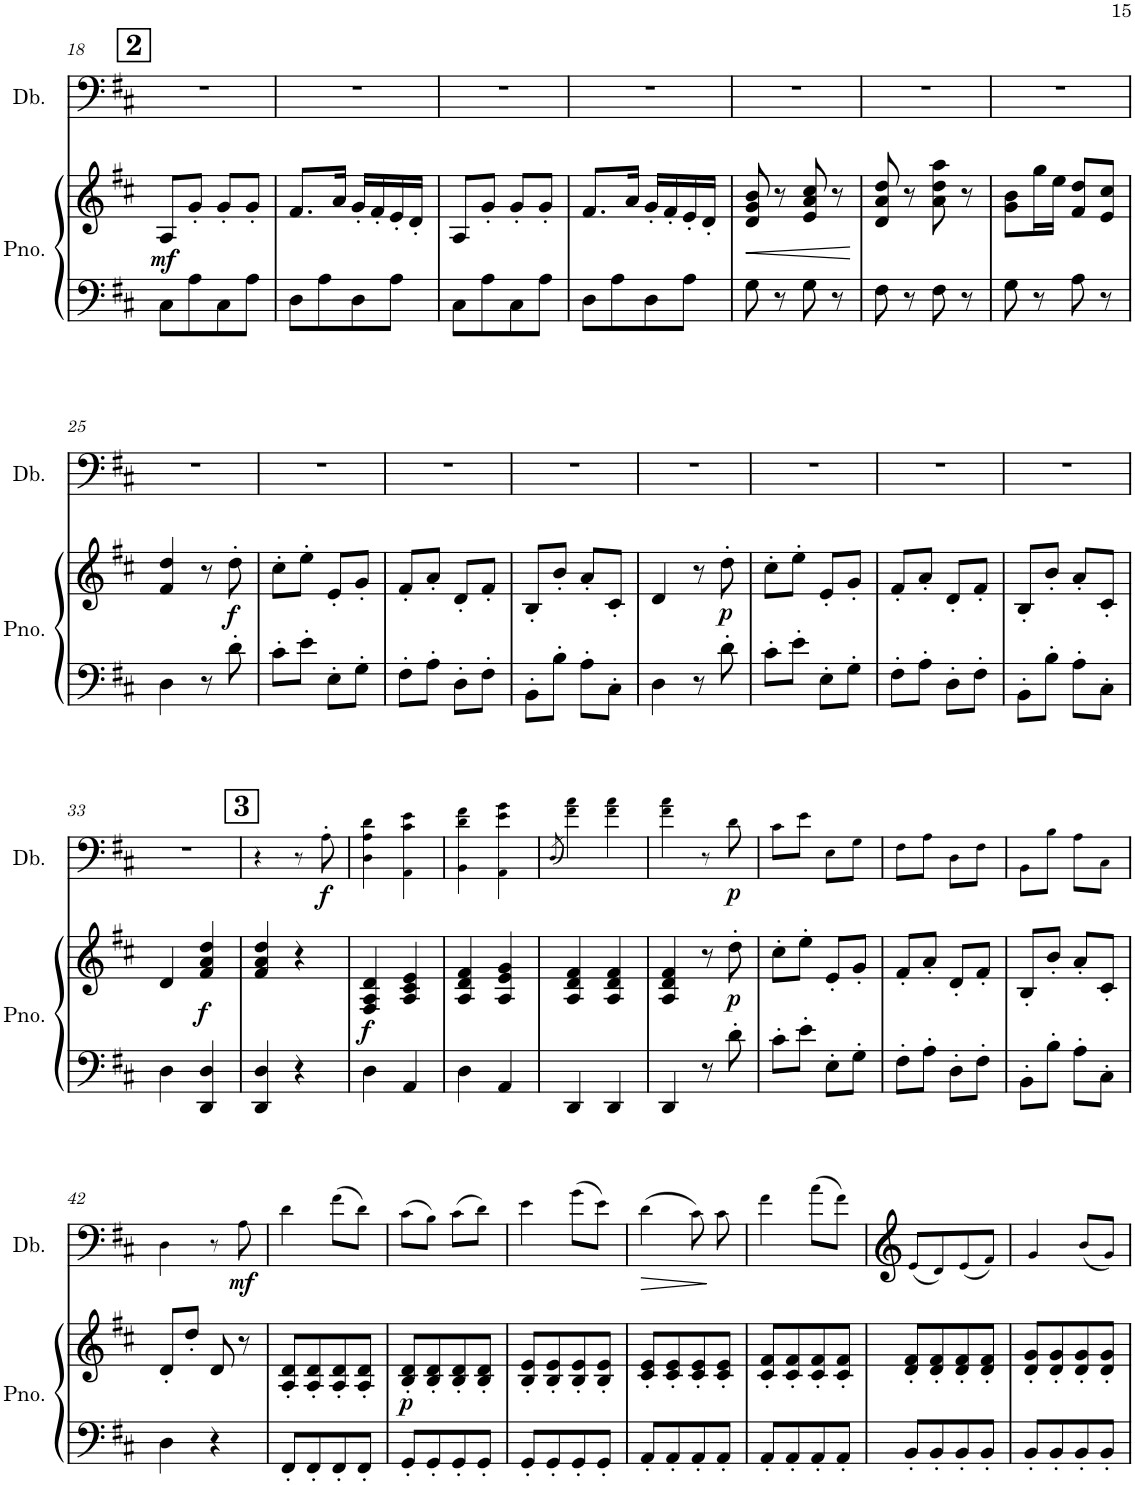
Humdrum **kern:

**kern	**kern	**dynam	**kern	**dynam
*part2	*part2	*part2	*part1	*part1
*staff3	*staff2	*staff2/3	*staff1	*staff1
*I"Piano	*	*	*I"Double Bass	*
*I'Pno.	*	*	*I'Db.	*
!!LO:PB:g=z
*clefF4	*clefG2	*	*clefF4	*
*	*	*	*Trd7c12	*
*k[f#c#]	*k[f#c#]	*	*k[f#c#]	*
*M2/4	*M2/4	*	*M2/4	*
!!LO:REH:place=s1:a:B:cj:fs=14:t=2
=18	=18	=18	=18	=18
!	!	!LO:DY:b	!	!
8C#\L	8A/L	mf	2r	.
8A\	8g'/J	.	.	.
8C#\	8g'/L	.	.	.
8A\J	8g'/J	.	.	.
=19	=19	=19	=19	=19
8D\L	8.f#/L	.	2r	.
8A\	.	.	.	.
.	16a/Jk	.	.	.
8D\	16g'/LL	.	.	.
.	16f#'/	.	.	.
8A\J	16e'/	.	.	.
.	16d'/JJ	.	.	.
=20	=20	=20	=20	=20
8C#\L	8A/L	.	2r	.
8A\	8g'/J	.	.	.
8C#\	8g'/L	.	.	.
8A\J	8g'/J	.	.	.
=21	=21	=21	=21	=21
8D\L	8.f#/L	.	2r	.
8A\	.	.	.	.
.	16a/Jk	.	.	.
8D\	16g'/LL	.	.	.
.	16f#'/	.	.	.
8A\J	16e'/	.	.	.
.	16d'/JJ	.	.	.
=22	=22	=22	=22	=22
!	!	!LO:HP:b	!	!
8G\	8d/ 8g/ 8b/	<	2r	.
8r	8r	.	.	.
8G\	8e/ 8a/ 8cc#/	.	.	.
8r	8r	.	.	.
.	.	[	.	.
=23	=23	=23	=23	=23
8F#\	8d/ 8a/ 8dd/	.	2r	.
8r	8r	.	.	.
8F#\	8a\ 8dd\ 8aa\	.	.	.
8r	8r	.	.	.
=24	=24	=24	=24	=24
8G\	8g\ 8b\L	.	2r	.
8r	16gg\L	.	.	.
.	16ee\JJ	.	.	.
8A\	8f#/ 8dd/L	.	.	.
8r	8e/ 8cc#/J	.	.	.
!!LO:LB:g=z
=25	=25	=25	=25	=25
4D\	4f#/ 4dd/	.	2r	.
8r	8r	.	.	.
!	!	!LO:DY:b	!	!
8d'\	8dd'\	f	.	.
=26	=26	=26	=26	=26
8c#'\L	8cc#'\L	.	2r	.
8e'\J	8ee'\J	.	.	.
8E'\L	8e'/L	.	.	.
8G'\J	8g'/J	.	.	.
=27	=27	=27	=27	=27
8F#'\L	8f#'/L	.	2r	.
8A'\J	8a'/J	.	.	.
8D'\L	8d'/L	.	.	.
8F#'\J	8f#'/J	.	.	.
=28	=28	=28	=28	=28
8BB'\L	8B'/L	.	2r	.
8B'\J	8b'/J	.	.	.
8A'\L	8a'/L	.	.	.
8C#'\J	8c#'/J	.	.	.
=29	=29	=29	=29	=29
4D\	4d/	.	2r	.
8r	8r	.	.	.
!	!	!LO:DY:b	!	!
8d'\	8dd'\	p	.	.
=30	=30	=30	=30	=30
8c#'\L	8cc#'\L	.	2r	.
8e'\J	8ee'\J	.	.	.
8E'\L	8e'/L	.	.	.
8G'\J	8g'/J	.	.	.
=31	=31	=31	=31	=31
8F#'\L	8f#'/L	.	2r	.
8A'\J	8a'/J	.	.	.
8D'\L	8d'/L	.	.	.
8F#'\J	8f#'/J	.	.	.
=32	=32	=32	=32	=32
8BB'\L	8B'/L	.	2r	.
8B'\J	8b'/J	.	.	.
8A'\L	8a'/L	.	.	.
8C#'\J	8c#'/J	.	.	.
!!LO:LB:g=z
=33	=33	=33	=33	=33
4D\	4d/	.	2r	.
!	!	!LO:DY:b	!	!
4DD/ 4D/	4f#/ 4a/ 4dd/	f	.	.
!!LO:REH:place=s1:a:B:cj:fs=14:t=3
=34	=34	=34	=34	=34
4DD/ 4D/	4f#/ 4a/ 4dd/	.	4r	.
4r	4r	.	8r	.
!	!	!	!	!LO:DY:b
.	.	.	8A'!\	f
=35	=35	=35	=35	=35
!	!	!LO:DY:b	!	!
4D\	4F#/ 4A/ 4d/	f	4D!\ 4A!\ 4d!\	.
4AA/	4A/ 4c#/ 4e/	.	4AA!\ 4c#!\ 4e!\	.
=36	=36	=36	=36	=36
4D\	4A/ 4d/ 4f#/	.	4BB!\ 4d!\ 4f#!\	.
4AA/	4A/ 4e/ 4g/	.	4AA!\ 4e!\ 4g!\	.
=37	=37	=37	=37	=37
.	.	.	(8qD/	.
4DD/	4A/ 4d/ 4f#/	.	4f#!\ 4a!\)	.
4DD/	4A/ 4d/ 4f#/	.	4f#!\ 4a!\	.
=38	=38	=38	=38	=38
4DD/	4A/ 4d/ 4f#/	.	4f#!\ 4a!\	.
8r	8r	.	8r	.
!	!	!LO:DY:b	!	!LO:DY:b
8d'\	8dd'\	p	8d!\	p
=39	=39	=39	=39	=39
8c#'\L	8cc#'\L	.	8c#!\L	.
8e'\J	8ee'\J	.	8e!\J	.
8E'\L	8e'/L	.	8E!\L	.
8G'\J	8g'/J	.	8G!\J	.
=40	=40	=40	=40	=40
8F#'\L	8f#'/L	.	8F#!\L	.
8A'\J	8a'/J	.	8A!\J	.
8D'\L	8d'/L	.	8D!\L	.
8F#'\J	8f#'/J	.	8F#!\J	.
=41	=41	=41	=41	=41
8BB'\L	8B'/L	.	8BB!\L	.
8B'\J	8b'/J	.	8B!\J	.
8A'\L	8a'/L	.	8A!\L	.
8C#'\J	8c#'/J	.	8C#!\J	.
!!LO:LB:g=z
=42	=42	=42	=42	=42
4D\	8d'/L	.	4D!\	.
.	8dd'/J	.	.	.
4r	8d/	.	8r	.
!	!	!	!	!LO:DY:b
.	8r	.	8A!\	mf
=43	=43	=43	=43	=43
8FF#'/L	8A/' 8d/'L	.	4d!\	.
8FF#'/	8A/' 8d/'	.	.	.
8FF#'/	8A/' 8d/'	.	(8f#!\L	.
8FF#'/J	8A/' 8d/'J	.	8d!\J)	.
=44	=44	=44	=44	=44
!	!	!LO:DY:b	!	!
8GG'/L	8B/' 8d/'L	p	(8c#!\L	.
8GG'/	8B/' 8d/'	.	8B!\J)	.
8GG'/	8B/' 8d/'	.	(8c#!\L	.
8GG'/J	8B/' 8d/'J	.	8d!\J)	.
=45	=45	=45	=45	=45
8GG'/L	8B/' 8e/'L	.	4e!\	.
8GG'/	8B/' 8e/'	.	.	.
8GG'/	8B/' 8e/'	.	(8g!\L	.
8GG'/J	8B/' 8e/'J	.	8e!\J)	.
=46	=46	=46	=46	=46
!	!	!	!	!LO:HP:b
8AA'/L	8c#/' 8e/'L	.	(4d!\	>
8AA'/	8c#/' 8e/'	.	.	.
8AA'/	8c#/' 8e/'	.	8c#!\)	.
8AA'/J	8c#/' 8e/'J	.	8c#!\	]
=47	=47	=47	=47	=47
8AA'/L	8c#/' 8f#/'L	.	4f#!\	.
8AA'/	8c#/' 8f#/'	.	.	.
8AA'/	8c#/' 8f#/'	.	(8a!\L	.
8AA'/J	8c#/' 8f#/'J	.	8f#!\J)	.
=48	=48	=48	=48	=48
8BB'/L	8d/' 8f#/'L	.	(8e!/L	.
8BB'/	8d/' 8f#/'	.	8d!/)	.
8BB'/	8d/' 8f#/'	.	(8e!/	.
8BB'/J	8d/' 8f#/'J	.	8f#!/J)	.
=49	=49	=49	=49	=49
8BB'/L	8d/' 8g/'L	.	4g!/	.
8BB'/	8d/' 8g/'	.	.	.
8BB'/	8d/' 8g/'	.	(8b!/L	.
8BB'/J	8d/' 8g/'J	.	8g!/J)	.
=	=	=	=	=
*-	*-	*-	*-	*-
